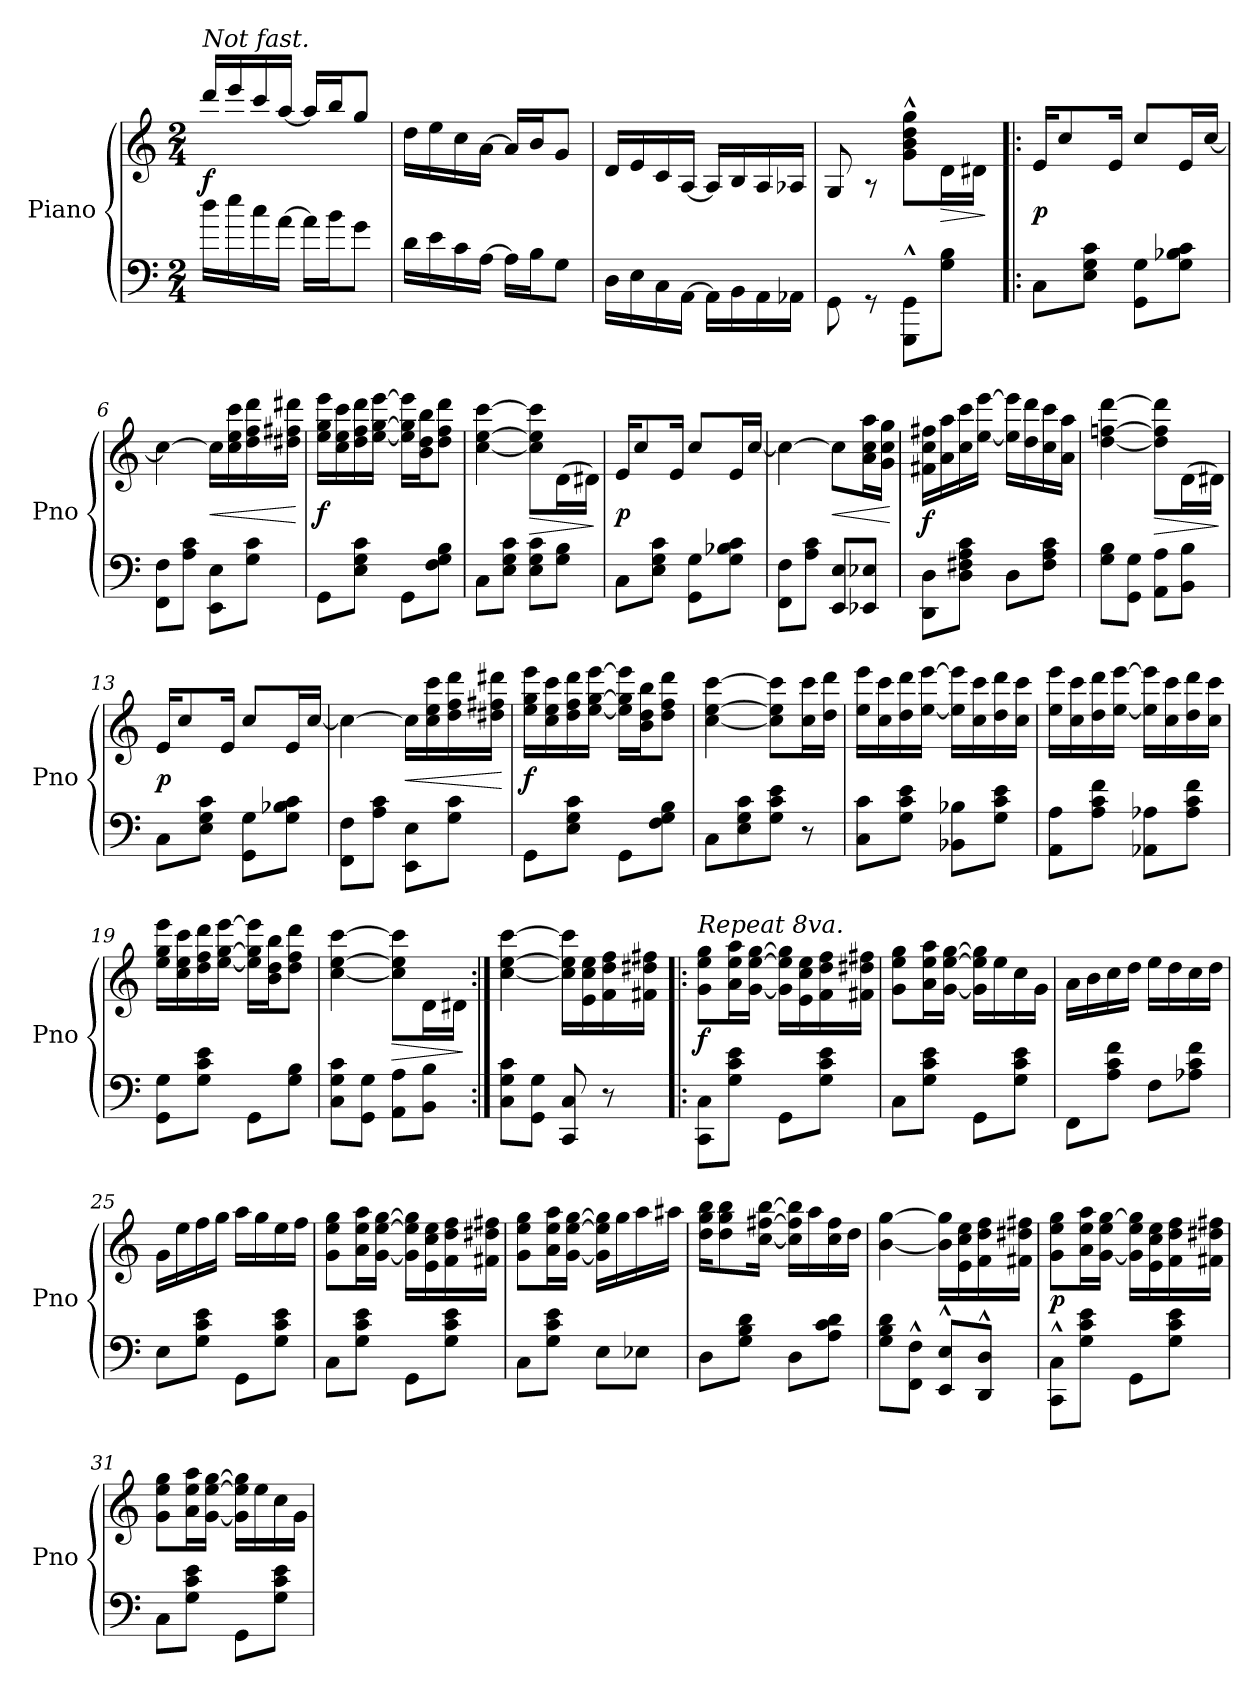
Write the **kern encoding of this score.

**kern	**kern	**dynam
*part1	*part1	*part1
*staff2	*staff1	*staff1/2
*I"Piano	*	*
*I'Pno	*	*
*clefF4	*clefG2	*
*k[]	*k[]	*
*M2/4	*M2/4	*
*MM100	*MM100	*
=1	=1	=1
!	!LO:TX:a:i:t=Not fast.	!
16dd\LL	16ddd/LL	f
16ee\	16eee/	.
16cc\	16ccc/	.
[16a\JJ	[16aa/JJ	.
16a\LL]	16aa/LL]	.
16b\J	16bb/J	.
8g\J	8gg/J	.
=2	=2	=2
16dLL	16ddLL	.
16e	16ee	.
16c	16cc	.
[16AJJ	[16aJJ	.
16ALL]	16aLL]	.
16BJ	16bJ	.
8GJ	8gJ	.
=3	=3	=3
16DLL	16dLL	.
16E	16e	.
16C	16c	.
[16AA\JJ	[16A/JJ	.
16AA\LL]	16A/LL]	.
16BB\	16B/	.
16AA\	16A/	.
16AA-X\JJ	16A-X/JJ	.
=4	=4	=4
8GG\	8G/	.
8rGG	8rA	.
8GGG^^\ 8GG^^\L	8g^^\ 8b^^\ 8dd^^\ 8gg^^\L	.
8G\ 8B\J	16d\L	>
.	16d#X\JJ	.
.	.	]
=5!|:	=5!|:	=5!|:
8CL	16eKL	p
.	8cc	.
8E 8G 8cJ	.	.
.	16eJk	.
8GG 8GL	8ccL	.
8G 8B-X 8cJ	16eL	.
.	[16ccJJ	.
=6	=6	=6
8FF 8FL	4cc_	.
8A 8cJ	.	.
8EE 8EL	16ccLL]	<
.	16cc 16ee 16ccc	.
8G 8cJ	16dd 16ff 16ddd	.
.	16dd#X 16ff#X 16ddd#XJJ	.
.	.	[
=7	=7	=7
8GGL	16ee 16gg 16eeeLL	f
.	16cc 16ee 16ccc	.
8E 8G 8cJ	16dd 16ff 16ddd	.
.	[16ee [16gg [16eeeJJ	.
8GG\L	16ee] 16gg] 16eee]LL	.
.	16b 16dd 16bbJ	.
8F\ 8G\ 8B\J	8dd 8ff 8dddJ	.
=8	=8	=8
8CL	[4cc [4ee [4ccc	.
8E 8G 8cJ	.	.
8E 8G 8cL	8cc] 8ee] 8ccc]L	>
8G 8BJ	(16dL	.
.	16d#XJJ)	.
.	.	]
=9	=9	=9
8CL	16eKL	p
.	8cc	.
8E 8G 8cJ	.	.
.	16eJk	.
8GG 8GL	8ccL	.
8G 8B-X 8cJ	16eL	.
.	[16ccJJ	.
=10	=10	=10
8FF 8FL	4cc_	.
8A 8cJ	.	.
8EE/ 8E/L	8ccL]	<
8EE-X/ 8E-X/J	16a 16cc 16aaL	.
.	16g 16cc 16ggJJ	.
.	.	[
=11	=11	=11
8DD\ 8D\L	16f#X 16cc 16ff#XLL	f
.	16a 16aa	.
8D\ 8F#X\ 8A\ 8c\J	16cc 16ccc	.
.	[16ee [16eeeJJ	.
8DL	16ee] 16eee]LL	.
.	16dd 16ddd	.
8F# 8A 8cJ	16cc 16ccc	.
.	16a 16aaJJ	.
=12	=12	=12
8G 8BL	[4dd [4ffn [4ddd	.
8GG 8GJ	.	.
8AA 8AL	8dd] 8ff] 8ddd]L	>
8BB 8BJ	(16dL	.
.	16d#XJJ)	.
.	.	]
=13	=13	=13
8CL	16eKL	p
.	8cc	.
8E 8G 8cJ	.	.
.	16eJk	.
8GG 8GL	8ccL	.
8G 8B-X 8cJ	16eL	.
.	[16ccJJ	.
=14	=14	=14
8FF 8FL	4cc_	.
8A 8cJ	.	.
8EE 8EL	16ccLL]	<
.	16cc 16ee 16ccc	.
8G 8cJ	16dd 16ff 16ddd	.
.	16dd#X 16ff#X 16ddd#XJJ	.
.	.	[
=15	=15	=15
8GGL	16ee 16gg 16eeeLL	f
.	16cc 16ee 16ccc	.
8E 8G 8cJ	16dd 16ff 16ddd	.
.	[16ee [16gg [16eeeJJ	.
8GG\L	16ee] 16gg] 16eee]LL	.
.	16b 16dd 16bbJ	.
8F\ 8G\ 8B\J	8dd 8ff 8dddJ	.
=16	=16	=16
8CL	[4cc [4ee [4ccc	.
8E 8G 8c	.	.
8G 8c 8eJ	8cc] 8ee] 8ccc]L	.
8r	16cc 16cccL	.
.	16dd 16dddJJ	.
=17	=17	=17
8C 8cL	16ee 16eeeLL	.
.	16cc 16ccc	.
8G 8c 8eJ	16dd 16ddd	.
.	[16ee [16eeeJJ	.
8BB-X 8B-XL	16ee] 16eee]LL	.
.	16cc 16ccc	.
8G 8c 8eJ	16dd 16ddd	.
.	16cc 16cccJJ	.
=18	=18	=18
8AA 8AL	16ee 16eeeLL	.
.	16cc 16ccc	.
8A 8c 8fJ	16dd 16ddd	.
.	[16ee [16eeeJJ	.
8AA-X 8A-XL	16ee] 16eee]LL	.
.	16cc 16ccc	.
8A- 8c 8fJ	16dd 16ddd	.
.	16cc 16cccJJ	.
=19	=19	=19
8GG 8GL	16ee 16gg 16eeeLL	.
.	16cc 16ee 16ccc	.
8G 8c 8eJ	16dd 16ff 16ddd	.
.	[16ee [16gg [16eeeJJ	.
8GGL	16ee] 16gg] 16eee]LL	.
.	16b 16dd 16bbJ	.
8G 8BJ	8dd 8ff 8dddJ	.
=20	=20	=20
8C 8G 8cL	[4cc [4ee [4ccc	.
8GG 8GJ	.	.
8AA 8AL	8cc] 8ee] 8ccc]L	>
8BB 8BJ	16dL	.
.	16d#XJJ	.
.	.	]
=21:|!	=21:|!	=21:|!
8C 8G 8cL	[4cc [4ee [4ccc	.
8GG 8GJ	.	.
8CC 8C	16cc] 16ee] 16ccc]LL	.
.	16e 16cc 16ee	.
8r	16f 16dd 16ff	.
.	16f#X 16dd#X 16ff#XJJ	.
=22!|:	=22!|:	=22!|:
!	!LO:TX:a:i:t=Repeat 8va.	!
8CC 8CL	8g 8ee 8ggL	f
8G 8c 8eJ	16a 16ee 16aaL	.
.	[16g [16ee [16ggJJ	.
8GGL	16g] 16ee] 16gg]LL	.
.	16e 16cc 16ee	.
8G 8c 8eJ	16f 16dd 16ff	.
.	16f#X 16dd#X 16ff#XJJ	.
=23	=23	=23
8CL	8g 8ee 8ggL	.
8G 8c 8eJ	16a 16ee 16aaL	.
.	[16g [16ee [16ggJJ	.
8GGL	16g] 16ee] 16gg]LL	.
.	16ee	.
8G 8c 8eJ	16cc	.
.	16gJJ	.
=24	=24	=24
8FFL	16aLL	.
.	16b	.
8A 8c 8fJ	16cc	.
.	16ddJJ	.
8FL	16eeLL	.
.	16dd	.
8A-X 8c 8fJ	16cc	.
.	16ddJJ	.
=25	=25	=25
8EL	16gLL	.
.	16ee	.
8G 8c 8eJ	16ff	.
.	16ggJJ	.
8GGL	16aaLL	.
.	16gg	.
8G 8c 8eJ	16ee	.
.	16ffJJ	.
=26	=26	=26
8CL	8g 8ee 8ggL	.
8G 8c 8eJ	16a 16ee 16aaL	.
.	[16g [16ee [16ggJJ	.
8GGL	16g] 16ee] 16gg]LL	.
.	16e 16cc 16ee	.
8G 8c 8eJ	16f 16dd 16ff	.
.	16f#X 16dd#X 16ff#XJJ	.
=27	=27	=27
8CL	8g 8ee 8ggL	.
8G 8c 8eJ	16a 16ee 16aaL	.
.	[16g [16ee [16ggJJ	.
8EL	16g] 16ee] 16gg]LL	.
.	16gg	.
8E-XJ	16aa	.
.	16aa#XJJ	.
=28	=28	=28
8DL	16dd 16gg 16bbKL	.
.	8dd 8gg 8bb	.
8G 8B 8dJ	.	.
.	[16cc [16ff#X [16bbJk	.
8DL	16cc] 16ff#] 16bb]LL	.
.	16aa	.
8A 8c 8dJ	16cc 16ff#	.
.	16ddJJ	.
=29	=29	=29
8G 8B 8dL	[4b [4gg	.
8FF^^ 8F^^J	.	.
8EE^^< 8E^^<L	16b] 16gg]LL	.
.	16e 16cc 16ee	.
8DD^^< 8D^^<J	16f 16dd 16ff	.
.	16f#X 16dd#X 16ff#XJJ	.
=30	=30	=30
8CC^^ 8C^^L	8g 8ee 8ggL	p
8G 8c 8eJ	16a 16ee 16aaL	.
.	[16g 16ee [16ggJJ	.
8GGL	16g] 16ee 16gg]LL	.
.	16e 16cc 16ee	.
8G 8c 8eJ	16f 16dd 16ff	.
.	16f#X 16dd#X 16ff#XJJ	.
=31	=31	=31
8CL	8g 8ee 8ggL	.
8G 8c 8eJ	16a 16ee 16aaL	.
.	[16g [16ee [16ggJJ	.
8GGL	16g] 16ee] 16gg]LL	.
.	16ee	.
8G 8c 8eJ	16cc	.
.	16gJJ	.
=	=	=
*-	*-	*-
